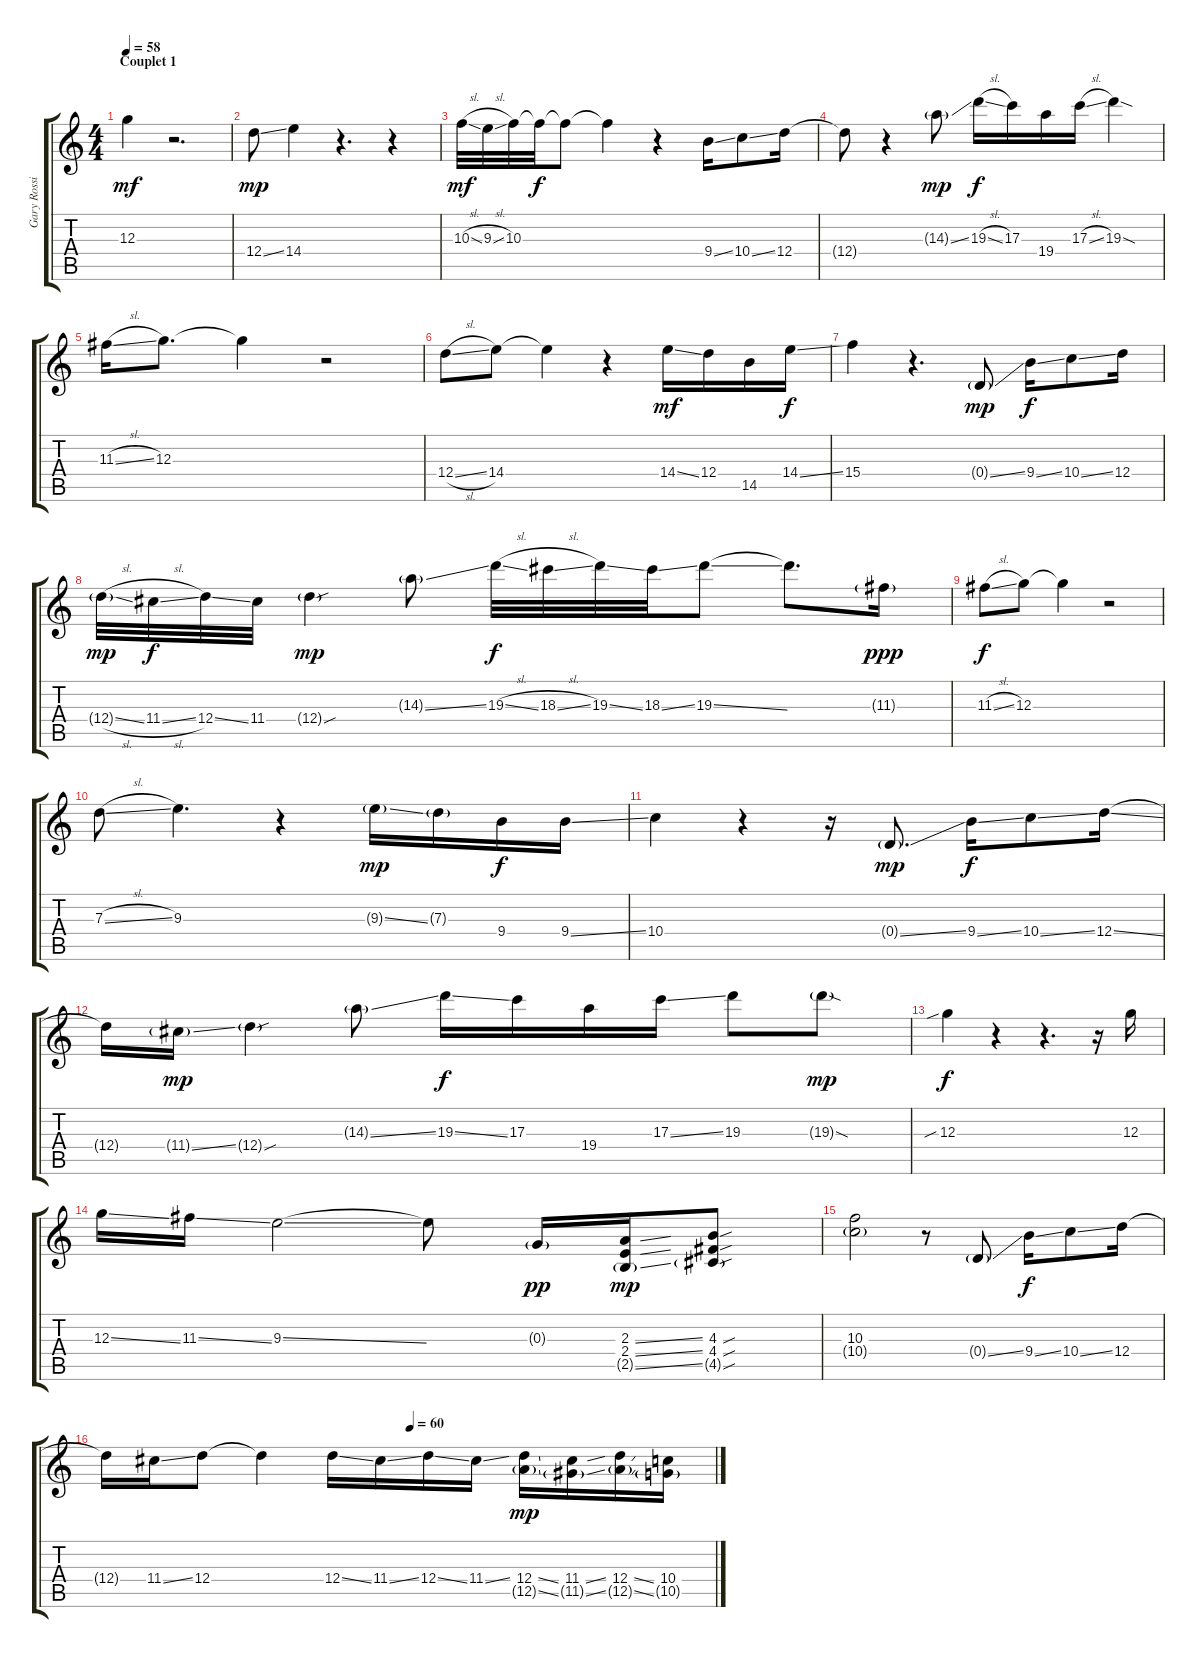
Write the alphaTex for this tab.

\track ("Gary Rossington (slide guitar)" "Gary Rossi") {instrument overdrivenguitar}
\staff {score tabs}
\tuning (E4 B3 G3 D3 A2 E2) {hide}
\ts (4 4)
\section ("" "Couplet 1")
\tempo 58
\clef g2
\ks c
12.3.4{dy mf} r.2{d} |
12.4{ss}.8{dy mp} 14.4.4 r.4{d} r.4 |
10.3{sl}.32{dy mf} 9.3{sl}.32 10.3.32 10.3{t}.32{dy f} 10.3{t}.8 10.3{t}.4 r.4 9.4{ss}.16 10.4{ss}.8 12.4.16 |
12.4{t}.8 r.4 14.3{ss g}.8{dy mp} 19.3{sl}.16{dy f} 17.3.16 19.4.16 17.3{sl}.16 19.3{sod}.4 |
11.3{sl}.16 12.3.8{d} 12.3{t}.4 r.2 |
12.4{sl}.8 14.4.8 14.4{t}.4 r.4 14.4{ss}.16{dy mf} 12.4.16 14.5.16 14.4{ss}.16{dy f} |
15.4.4 r.4{d} 0.4{ss g}.8{dy mp} 9.4{ss}.16{dy f} 10.4{ss}.8 12.4.16 |
12.4{sl g}.32{dy mp} 11.4{sl}.32{dy f} 12.4{ss}.32 11.4.32 12.4{sou g}.4{dy mp} 14.3{ss g}.8 19.3{sl}.32{dy f} 18.3{sl}.32 19.3{ss}.32 18.3{ss}.32 19.3{ss}.8 19.3{t}.8{d} 11.3{g}.16{dy ppp} |
11.3{sl}.8{dy f} 12.3.8 12.3{t}.4 r.2 |
7.3{sl}.8 9.3.4{d} r.4 9.3{ss g}.16{dy mp} 7.3{g}.16 9.4.16{dy f} 9.4{ss}.16 |
10.4.4 r.4 r.16 0.4{ss g}.8{d dy mp} 9.4{ss}.16{dy f} 10.4{ss}.8 12.4{ss}.16 |
12.4{t}.16 11.4{ss g}.16{dy mp} 12.4{sou g}.4 14.3{ss g}.8 19.3{ss}.16{dy f} 17.3.16 19.4.16 17.3{ss}.16 19.3.8 19.3{sod g}.8{dy mp} |
12.3{sib}.4{dy f} r.4 r.4{d} r.16 12.3.16 |
12.3{ss}.16 11.3{ss}.16 9.3{ss}.2 9.3{t}.8 0.3{g}.16{dy pp} (2.3{ss} 2.4{ss} 2.5{ss g}).16{dy mp} (4.3{sou} 4.4{sou} 4.5{sou g}).8 |
(10.3 10.4{g}).2 r.8 0.4{ss g}.8 9.4{ss}.16{dy f} 10.4{ss}.8 12.4.16 |
\tempo (60 0.5)
12.4{t}.16 11.4{ss}.16 12.4.8 12.4{t}.4 12.4{ss}.16 11.4{ss}.16 12.4{ss}.16 11.4{ss}.16 (12.4{ss} 12.5{ss g}).16{dy mp} (11.4{ss} 11.5{ss g}).16 (12.4{ss} 12.5{ss g}).16 (10.4 10.5{g}).16
